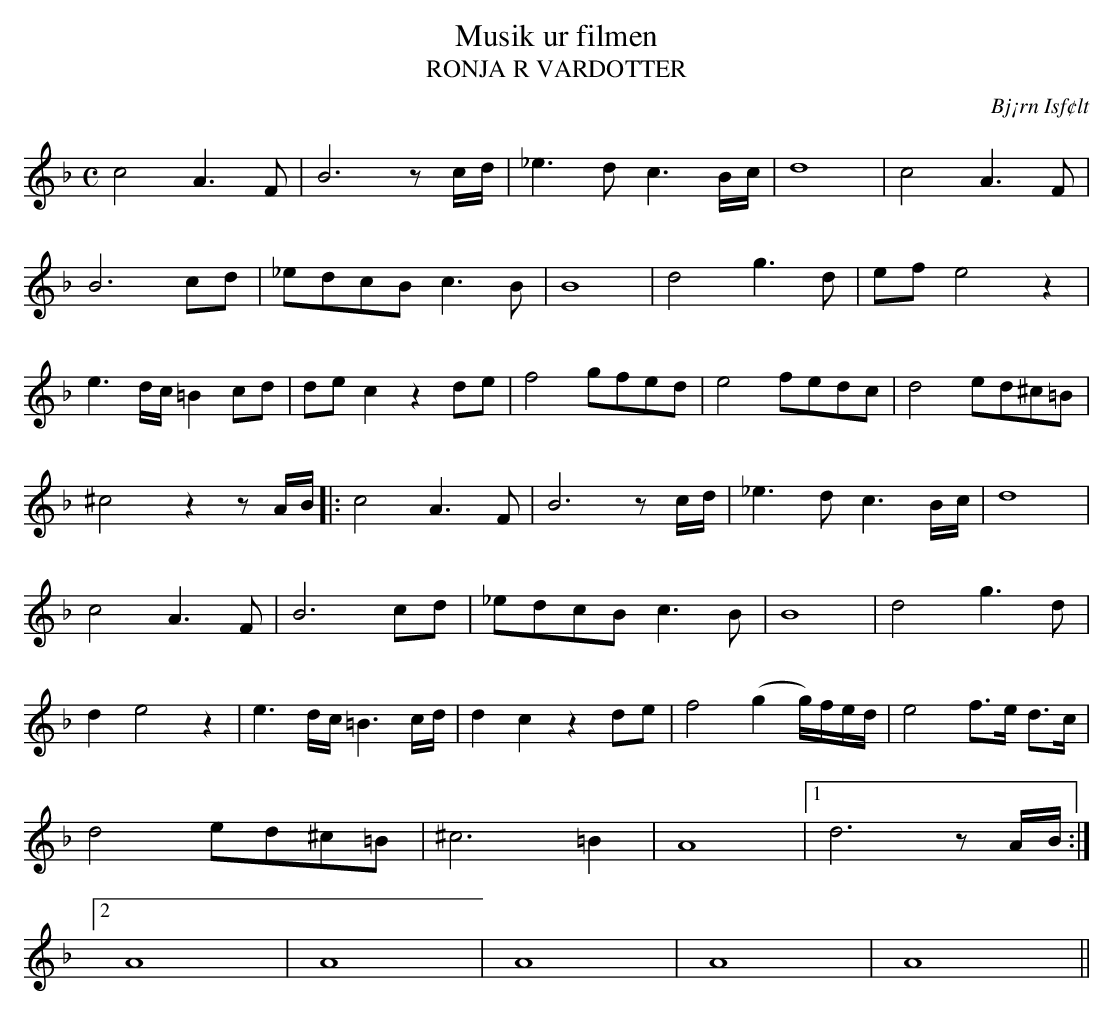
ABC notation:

X:1
T: Musik ur filmen
T: RONJA R VARDOTTER
O: Bj¡rn Isf¢lt
M: C
L: 1/8
K: F
V: 1
c4A2>F2 | B6zc/d/ | _e2>d2 c3B/c/ | d8 | c4A3F |
B6cd | _edcBc2>B2 | B8 | d4g2>d2 | efe4z2 |
e3d/c/=B2cd | dec2z2de | f4gfed | e4fedc | d4ed^c=B |
^c4z2zA/B/ |: c4A2>F2 | B6zc/d/ | _e2>d2c3B/c/ | d8 |
c4A3F | B6cd | _edcB c2>B2 | B8 | d4g2>d2 |
d2e4z2 | e3d/c/=B3c/d/ | d2c2z2de | f4(g2g/)f/e/d/ | e4 f>e d>c |
d4ed^c=B | ^c6=B2 | A8 |1 d6zA/B/ :|2
A8 |  A8 | A8 | A8 | A8 ||
